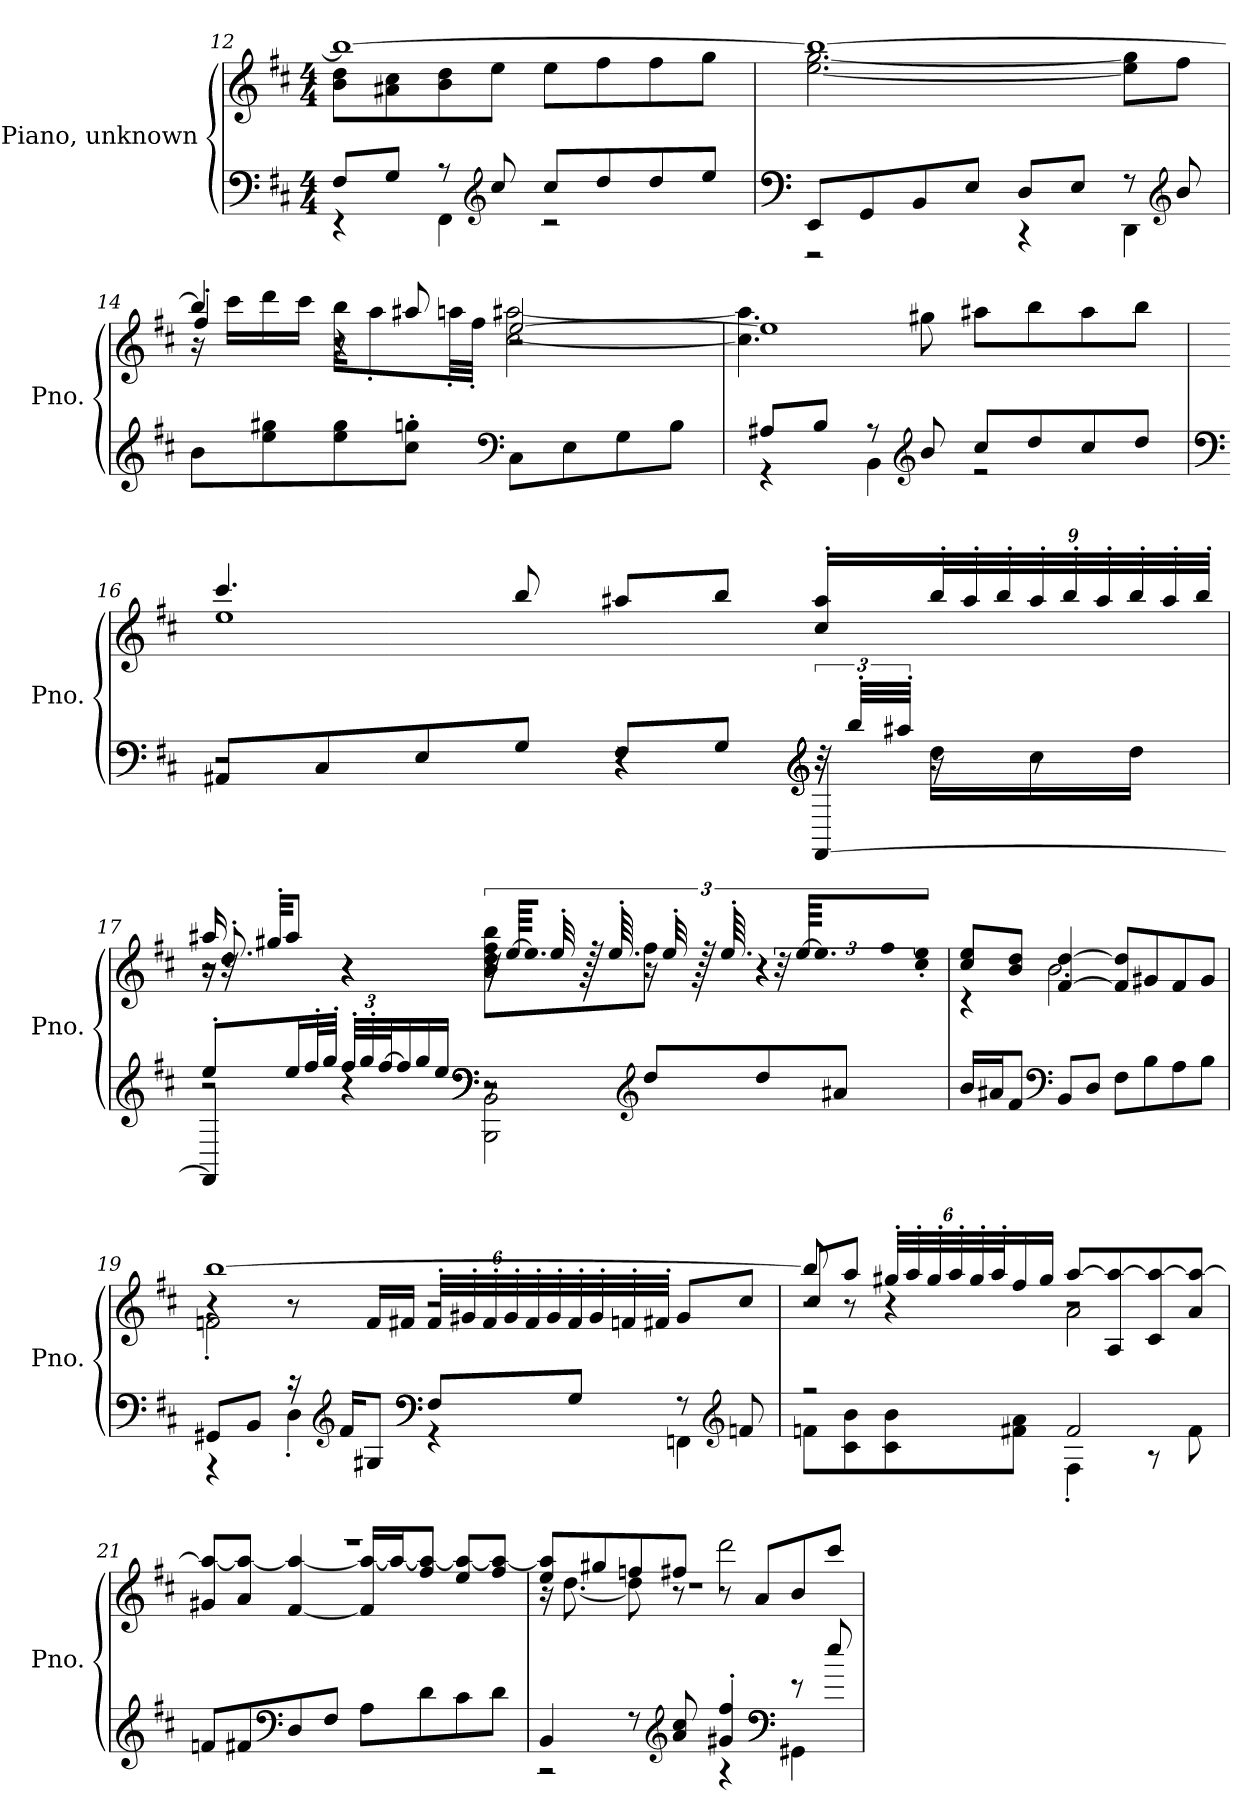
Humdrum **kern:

**kern	**kern
*part1	*part1
*staff2	*staff1
*I"Piano, unknown	*
*I'Pno.	*
!!LO:LB:g=z
*clefF4	*clefG2
*k[f#c#]	*k[f#c#]
*M4/4	*M4/4
=12	=12
*^	*^
8F#/L	4r	1bb_	8b\ 8dd\L
8G/J	.	.	8a#X\ 8cc#\
8r	4FF#\	.	8b\ 8dd\
*clefG2	*	*	*
8cc#/	.	.	8ee\J
8cc#/L	2r	.	8ee\L
8dd/	.	.	8ff#\
8dd/	.	.	8ff#\
8ee/J	.	.	8gg\J
=13	=13	=13	=13
*clefF4	*	*	*
8EE/L	2r	1bb_	[2.ee\ [2.gg\
8GG/	.	.	.
8BB/	.	.	.
8E/J	.	.	.
8D/L	4r	.	.
8E/J	.	.	.
8r	4DD\	.	8ee\] 8gg\]L
*clefG2	*	*	*
8b/	.	.	8ff#\J
*v	*v	*	*
=14	=14	=14
*	*	*^
8b\L	4bb/]	16r	4ff#'/
.	.	16ccc#\LL	.
8ee\ 8gg#X\	.	16ddd\	.
.	.	16ccc#\JJ	.
8ee\ 8gg#\	8r	16bb\KL	4r
.	.	8aa'\	.
8cc#\' 8ggn\'J	8aa#X/	.	.
.	.	32aan'\LL	.
.	.	32ff#'\JJJ	.
*clefF4	*	*	*
8C#\L	[2ee/	[2cc#\ [2aa#X\	2r
8E\	.	.	.
8G\	.	.	.
8B\J	.	.	.
*	*	*v	*v
!!LO:LB:g=z
=15	=15	=15
*^	*	*
8A#X/L	4r	1ee]	4.cc#\] 4.aa#\]
8B/J	.	.	.
8r	4BB\	.	.
*clefG2	*	*	*
8b/	.	.	8gg#X\
8cc#/L	2r	.	8aa#X\L
8dd/	.	.	8bb\
8cc#/	.	.	8aa#\
8dd/J	.	.	8bb\J
*v	*v	*	*
=16	=16	=16
*clefF4	*	*
*^	*	*
*	*^	*	*
8AA#X/L	2r	2r	4.ccc#/	1ee
8C#/	.	.	.	.
8E/	.	.	.	.
8G/J	.	.	8bb/	.
8F#/L	4r	4r	8aa#X/L	.
8G/J	.	.	8bb/J	.
*clefG2	*	*	*	*
48r	16r	[4FF#/	16cc#/' 16aa#/'LL	.
48bb'/LLL	.	.	.	.
48aa#X'/JJJ	.	.	.	.
*	*	*	*Xbrackettup	*
16r	16dd\LL	.	48bb'/L	.
.	.	.	48aa#'/	.
.	.	.	48bb'/	.
8r	16cc#\	.	48aa#'/	.
.	.	.	48bb'/	.
.	.	.	48aa#'/	.
.	16dd\JJ	.	48bb'/	.
.	.	.	48aa#'/	.
.	.	.	48bb'/JJJ	.
!!LO:LB:g=z
=17	=17	=17	=17	=17
*	*	*	*	*^
8ee'/L	2r	4FF#/]	16aa#X/	2r	16r
.	.	.	32r	.	8.dd'/
.	.	.	32gg#X'/KKL	.	.
16ee/L	.	.	8aa#/J	.	.
32ff#'/L	.	.	.	.	.
32gg'/JJJ	.	.	.	.	.
*Xbrackettup	*	*	*	*	*
48ff#'/LLL	.	4r	4r	.	4r
48gg'/	.	.	.	.	.
[48ff#/J	.	.	.	.	.
16ff#/]	.	.	.	.	.
16gg/	.	.	.	.	.
16ee/JJ	.	.	.	.	.
*clefF4	*	*	*	*	*
*	*	*	*brackettup	*	*
8r	2BBB\ 2BB\	2r	48r	8b\ 8dd\ 8ff#\ 8bb\L	16r
.	.	.	[96ee/KKLL	.	.
.	.	.	16.ee/JJ]	.	.
.	.	.	.	.	32ee'/
.	.	.	.	.	128r
.	.	.	.	.	64.ee'/
*clefG2	*	*	*	*	*
8dd/L	.	.	48r	8ff#\J	16r
.	.	.	[96ee/KKLL	.	.
.	.	.	16.ee/J]	.	.
.	.	.	.	.	32ee'/
.	.	.	.	.	128r
.	.	.	.	.	64.ee'/
8dd/	.	.	8ff#/	4r	4r
8a#X/J	.	.	8cc#/' 8ee/'J	.	.
*v	*v	*v	*	*	*
*	*	*v	*v
!!LO:PB:g=z
=18	=18	=18
16b/LL	8cc#/ 8ee/L	4r
16a#X/J	.	.
8f#/J	8b/ 8dd/J	.
*clefF4	*	*
8BB/L	[4f#/ [4dd/	2.b\
8D/J	.	.
8F#\L	8f#/] 8dd/]L	.
8B\	8g#X/	.
8A\	8f#/	.
8B\J	8g#/J	.
=19	=19	=19
*^	*	*^
8GG#X/L	4r	[1bb	2fn'\	4r
8BB/J	.	.	.	.
16r	4D'\	.	.	8r
*clefG2	*	*	*	*
16f#/KL	.	.	.	.
8G#X/J	.	.	.	16f/LL
.	.	.	.	16f#X/JJ
*clefF4	*	*	*	*
*	*	*	*	*Xbrackettup
8F#/L	4r	.	2r	48f#'/LLL
.	.	.	.	48g#X'/
.	.	.	.	48f#'/
.	.	.	.	48g#'/
.	.	.	.	48f#'/
.	.	.	.	48g#'/
8G#/J	.	.	.	32f#'/
.	.	.	.	32g#'/
.	.	.	.	32fn'/
.	.	.	.	32f#X'/JJJ
8r	4FFn\	.	.	8g#/L
*clefG2	*	*	*	*
8fn/	.	.	.	8cc#/J
!!LO:LB:g=z	!!	!!
=20	=20	=20	=20	=20
2r	8fn\L	8bb/]	2r	8cc#/L
.	8c#\ 8b\	8r	.	8aa/J
.	8c#\ 8b\	4r	.	48gg#X'/LLL
.	.	.	.	48aa'/
.	.	.	.	48gg#'/
.	.	.	.	48aa'/
.	.	.	.	48gg#'/
.	.	.	.	48aa'/J
.	8f#X\ 8a\J	.	.	16ff#/
.	.	.	.	16gg#/JJ
2f#/	4F#'\	2r	2a\	[8aa/L
.	.	.	.	8A/ 8aa/_
.	8r	.	.	8c#/ 8aa/_
.	8f#\	.	.	8a/ 8aa/_J
*v	*v	*	*	*
*	*	*v	*v
=21	=21	=21
8fn/L	1r	8g#X/ 8aa/_L
8f#X/	.	8a/ 8aa/_J
*clefF4	*	*
8D/	.	[4f#/ 4aa/_
8F#/J	.	.
8A\L	.	16f#/] 16aa/_LL
.	.	16aa/J_
8d\	.	8ff#/ 8aa/_J
8c#\	.	8ee/ 8aa/_L
8d\J	.	8ff#/ 8aa/_J
!!LO:LB:g=z
=22	=22	=22
*^	*	*^
4BB/	2r	1r	16r	8ee/ 8aa/]L
.	.	.	[8.dd\	.
.	.	.	.	8gg#X/
8r	.	.	8dd\]	8ffn/
*clefG2	*	*	*	*
8a/ 8cc#/	.	.	8r	8ff#X/J
4g#X/' 4ff#/'	4r	.	2ddd\	8r
.	.	.	.	8a/L
*clefF4	*	*	*	*
8r	4GG#X\	.	.	8b/
8ee/	.	.	.	8ccc#/J
*v	*v	*	*	*
*	*v	*v	*v
=	=
*-	*-
